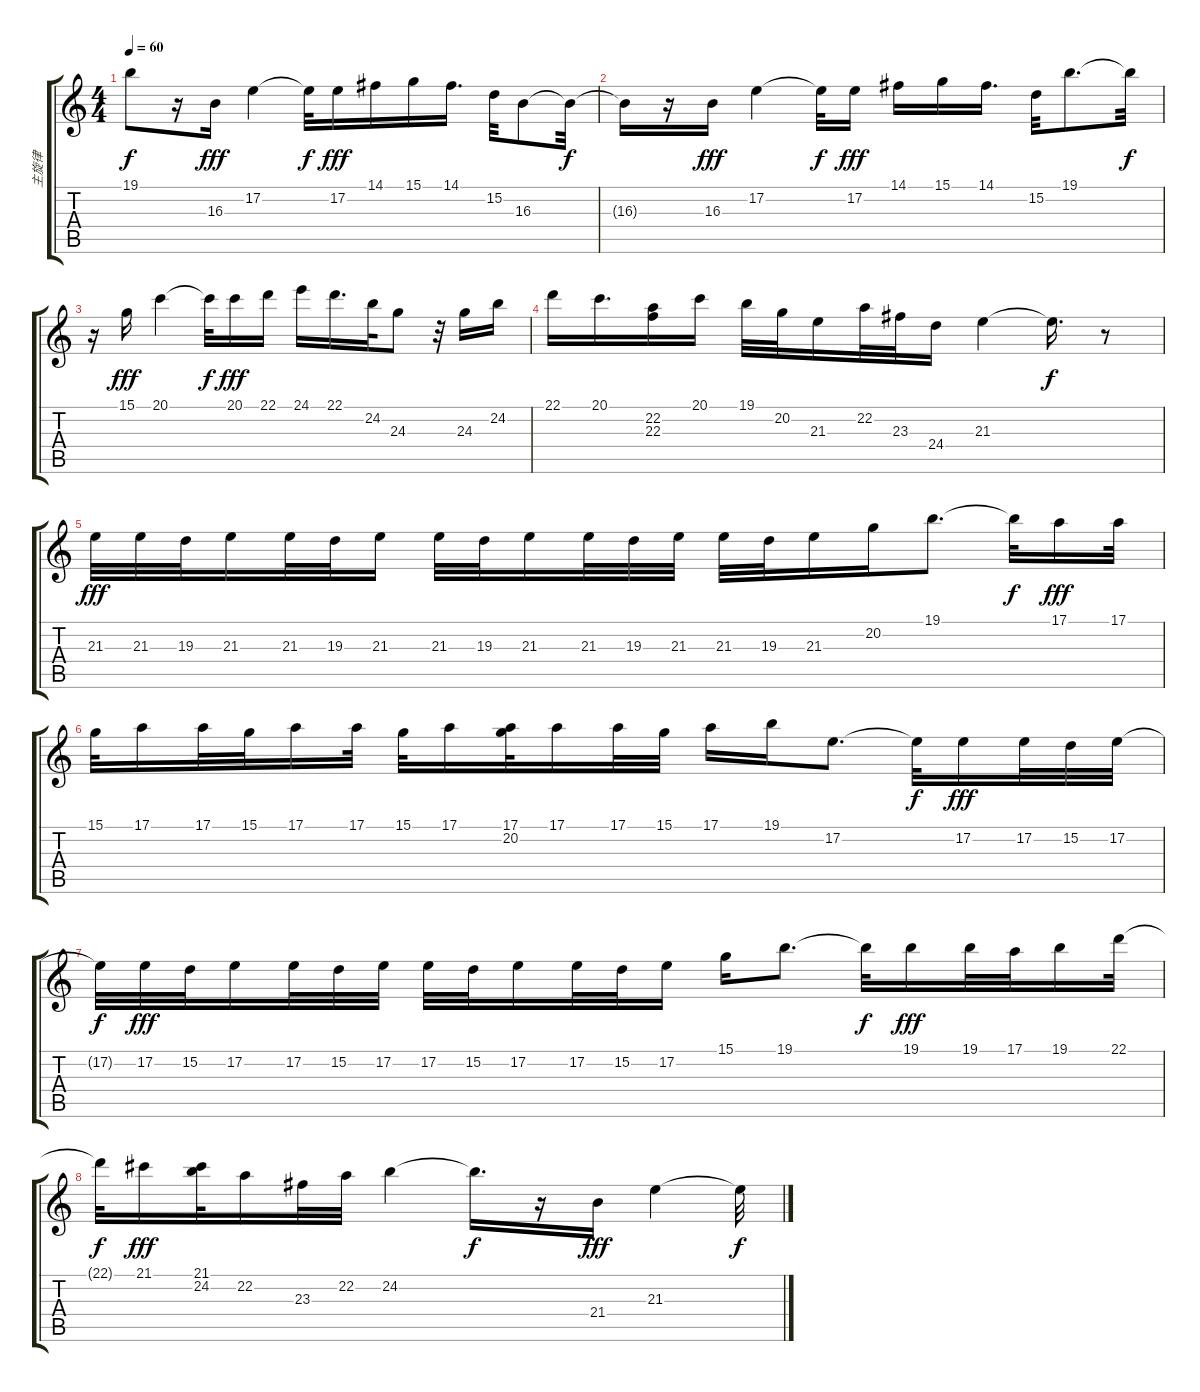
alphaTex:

\track ("主旋律" "主旋律") {instrument lead1square}
\staff {score tabs}
\tuning (E4 B3 G3 D3 A2 E2) {hide}
\ts (4 4)
\tempo 60
\clef g2
\ks c
19.1{t}.8{dy f} r.16 16.3.16{dy fff} 17.2.4 17.2{t}.32{dy f} 17.2.16{dy fff} 14.1.16 15.1.16 14.1.16{d} 15.2.32 16.3.8 16.3{t}.32{dy f} |
16.3{t}.16 r.16 16.3.16{dy fff} 17.2.4 17.2{t}.32{dy f} 17.2.16{dy fff} 14.1.16 15.1.16 14.1.16{d} 15.2.32 19.1.8{d} 19.1{t}.32{dy f} |
r.16 15.1.16{dy fff} 20.1.4 20.1{t}.32{dy f} 20.1.16{dy fff} 22.1.16 24.1.16 22.1.16{d} 24.2.32 24.3.8 r.32 24.3.16 24.2.16 |
22.1.16 20.1.16{d} (22.2 22.3).16 20.1.16 19.1.32 20.2.32 21.3.16 22.2.32 23.3.32 24.4.16 21.3.4 21.3{t}.16{d dy f} r.8 |
21.3.32{dy fff} 21.3.32 19.3.32 21.3.16 21.3.32 19.3.32 21.3.16 21.3.32 19.3.32 21.3.16 21.3.32 19.3.32 21.3.32 21.3.32 19.3.32 21.3.16 20.2.16 19.1.8{d} 19.1{t}.32{dy f} 17.1.16{dy fff} 17.1.32 |
15.1.32 17.1.16 17.1.32 15.1.32 17.1.16 17.1.32 15.1.32 17.1.16 (17.1 20.2).32 17.1.16 17.1.32 15.1.32 17.1.16 19.1.16 17.2.8{d} 17.2{t}.32{dy f} 17.2.16{dy fff} 17.2.32 15.2.32 17.2.32 |
17.2{t}.32{dy f} 17.2.32{dy fff} 15.2.32 17.2.16 17.2.32 15.2.32 17.2.32 17.2.32 15.2.32 17.2.16 17.2.32 15.2.32 17.2.16 15.1.16 19.1.8{d} 19.1{t}.32{dy f} 19.1.16{dy fff} 19.1.32 17.1.32 19.1.16 22.1.32 |
22.1{t}.32{dy f} 21.1.16{dy fff} (21.1 24.2).32 22.2.16 23.3.32 22.2.32 24.2.4 24.2{t}.16{d dy f} r.16 21.4.16{dy fff} 21.3.4 21.3{t}.32{dy f}
